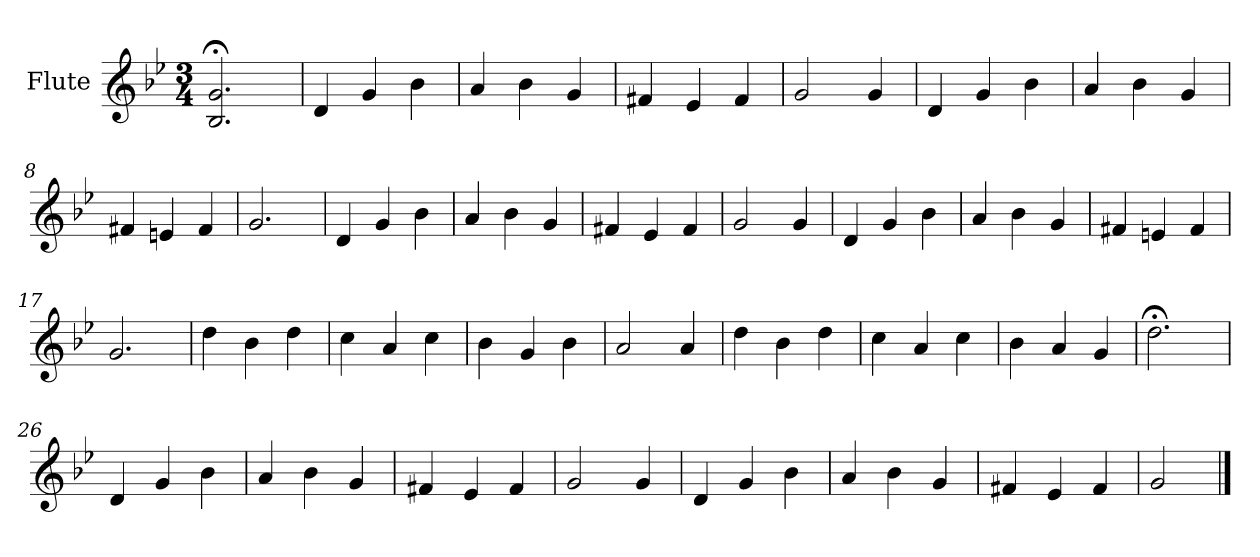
**kern
*part1
*staff1
*I"Flute
*I'Fl.
*clefG2
*k[b-e-]
*M3/4
=1
2.B-;</ 2.g;</
=2
4d/
4g/
4b-\
=3
4a/
4b-\
4g/
=4
4f#X/
4e-/
4f#/
=5
2g/
4g/
=6
4d/
4g/
4b-\
=7
4a/
4b-\
4g/
=8
4f#X/
4en/
4f#/
=9
2.g/
!!LO:LB:g=z
=10
4d/
4g/
4b-\
=11
4a/
4b-\
4g/
=12
4f#X/
4e-/
4f#/
=13
2g/
4g/
=14
4d/
4g/
4b-\
=15
4a/
4b-\
4g/
=16
4f#X/
4en/
4f#/
=17
2.g/
=18
4dd\
4b-\
4dd\
=19
4cc\
4a/
4cc\
!!LO:LB:g=z
=20
4b-\
4g/
4b-\
=21
2a/
4a/
=22
4dd\
4b-\
4dd\
=23
4cc\
4a/
4cc\
=24
4b-\
4a/
4g/
=25
2.dd;<\
=26
4d/
4g/
4b-\
=27
4a/
4b-\
4g/
=28
4f#X/
4e-/
4f#/
=29
2g/
4g/
!!LO:LB:g=z
=30
4d/
4g/
4b-\
=31
4a/
4b-\
4g/
=32
4f#X/
4e-/
4f#/
=33
2g/
==
*-
